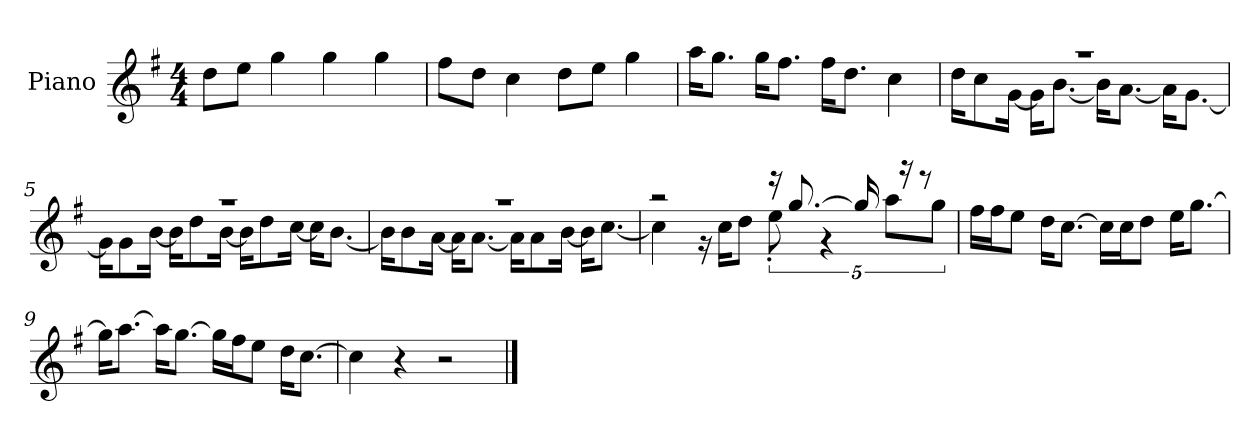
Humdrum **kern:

**kern
*part1
*staff1
*I"Piano
*I'P-no
*clefG2
*k[f#]
*M4/4
*MM90
=1
8dd\L
8ee\J
4gg\
4gg\
4gg\
=2
8ff#\L
8dd\J
4cc\
8dd\L
8ee\J
4gg\
=3
16aa\KL
8.gg\J
16gg\KL
8.ff#\J
16ff#\KL
8.dd\J
4cc\
=4
*^
1r	16dd\KL
.	8cc\
.	[16g\Jk
.	16g\KL]
.	[8.b\J
.	16b\KL]
.	[8.a\J
.	16a\KL]
.	[8.g\J
!!LO:LB:g=z	!!
=5	=5
1r	16g\KL]
.	8g\
.	[16b\Jk
.	16b\KL]
.	8dd\
.	[16b\Jk
.	16b\KL]
.	8dd\
.	[16cc\Jk
.	16cc\KL]
.	[8.b\J
=6	=6
1r	16b\KL]
.	8b\
.	[16a\Jk
.	16a\KL]
.	[8.a\J
.	16a\KL]
.	8a\
.	[16b\Jk
.	16b\KL]
.	[8.cc\J
=7	=7
2r	4cc\]
.	16r
.	16cc\KL
.	8dd\J
16r	10ee'\
[8.gg/	.
.	5r
16gg/]	.
.	10aa\L
16r	.
8r	.
.	10gg\J
*v	*v
!!LO:LB:g=z
=8
16ff#\LL
16ff#\J
8ee\J
16dd\KL
[8.cc\J
16cc\LL]
16cc\J
8dd\J
16ee\KL
[8.gg\J
=9
16gg\KL]
[8.aa\J
16aa\KL]
[8.gg\J
16gg\LL]
16ff#\J
8ee\J
16dd\KL
[8.cc\J
=10
4cc\]
4r
2r
==
*-
